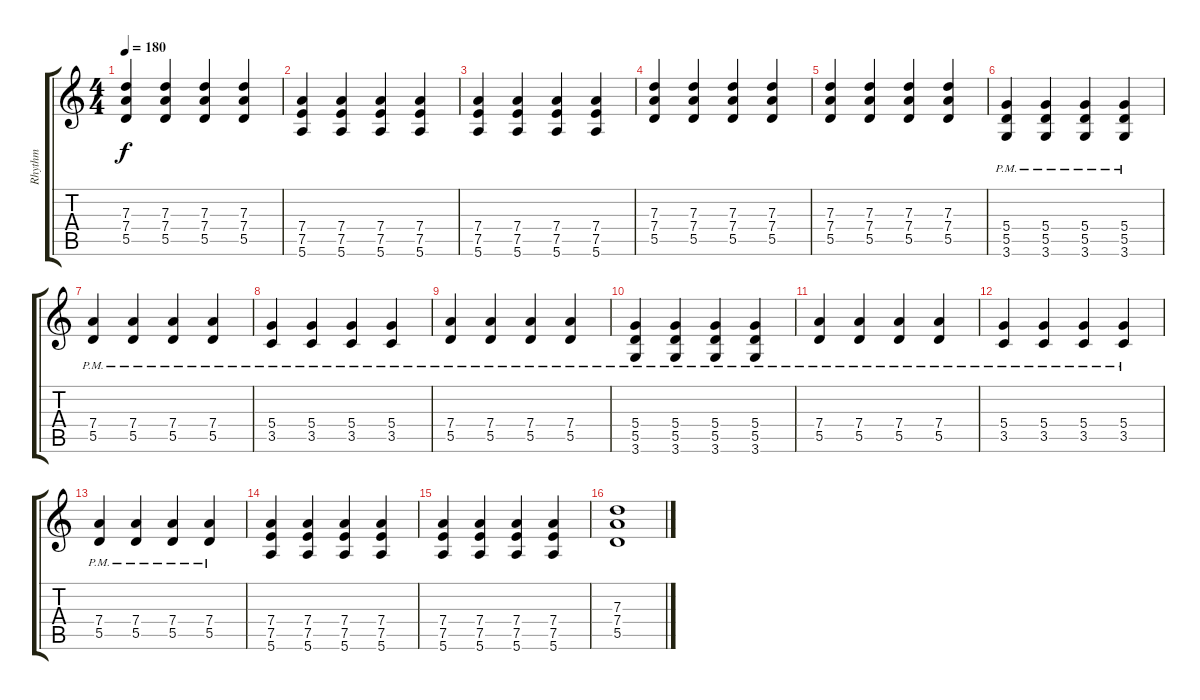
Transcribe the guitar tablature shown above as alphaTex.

\track ("Rhythm" "Rhythm") {instrument distortionguitar}
\staff {score tabs}
\tuning (E4 B3 G3 D3 A2 E2) {hide}
\ts (4 4)
\tempo 180
\clef g2
\ks c
(7.3 7.4 5.5).4{dy f} (7.3 7.4 5.5).4 (7.3 7.4 5.5).4 (7.3 7.4 5.5).4 |
(7.4 7.5 5.6).4 (7.4 7.5 5.6).4 (7.4 7.5 5.6).4 (7.4 7.5 5.6).4 |
(7.4 7.5 5.6).4 (7.4 7.5 5.6).4 (7.4 7.5 5.6).4 (7.4 7.5 5.6).4 |
(7.3 7.4 5.5).4 (7.3 7.4 5.5).4 (7.3 7.4 5.5).4 (7.3 7.4 5.5).4 |
(7.3 7.4 5.5).4 (7.3 7.4 5.5).4 (7.3 7.4 5.5).4 (7.3 7.4 5.5).4 |
(5.4{pm} 5.5{pm} 3.6{pm}).4 (5.4{pm} 5.5{pm} 3.6{pm}).4 (5.4{pm} 5.5{pm} 3.6{pm}).4 (5.4{pm} 5.5{pm} 3.6{pm}).4 |
(7.4{pm} 5.5{pm}).4 (7.4{pm} 5.5{pm}).4 (7.4{pm} 5.5{pm}).4 (7.4{pm} 5.5{pm}).4 |
(5.4{pm} 3.5{pm}).4 (5.4{pm} 3.5{pm}).4 (5.4{pm} 3.5{pm}).4 (5.4{pm} 3.5{pm}).4 |
(7.4{pm} 5.5{pm}).4 (7.4{pm} 5.5{pm}).4 (7.4{pm} 5.5{pm}).4 (7.4{pm} 5.5{pm}).4 |
(5.4{pm} 5.5{pm} 3.6{pm}).4 (5.4{pm} 5.5{pm} 3.6{pm}).4 (5.4{pm} 5.5{pm} 3.6{pm}).4 (5.4{pm} 5.5{pm} 3.6{pm}).4 |
(7.4{pm} 5.5{pm}).4 (7.4{pm} 5.5{pm}).4 (7.4{pm} 5.5{pm}).4 (7.4{pm} 5.5{pm}).4 |
(5.4{pm} 3.5{pm}).4 (5.4{pm} 3.5{pm}).4 (5.4{pm} 3.5{pm}).4 (5.4{pm} 3.5{pm}).4 |
(7.4{pm} 5.5{pm}).4 (7.4{pm} 5.5{pm}).4 (7.4{pm} 5.5{pm}).4 (7.4{pm} 5.5{pm}).4 |
(7.4 7.5 5.6).4 (7.4 7.5 5.6).4 (7.4 7.5 5.6).4 (7.4 7.5 5.6).4 |
(7.4 7.5 5.6).4 (7.4 7.5 5.6).4 (7.4 7.5 5.6).4 (7.4 7.5 5.6).4 |
(7.3 7.4 5.5).1
